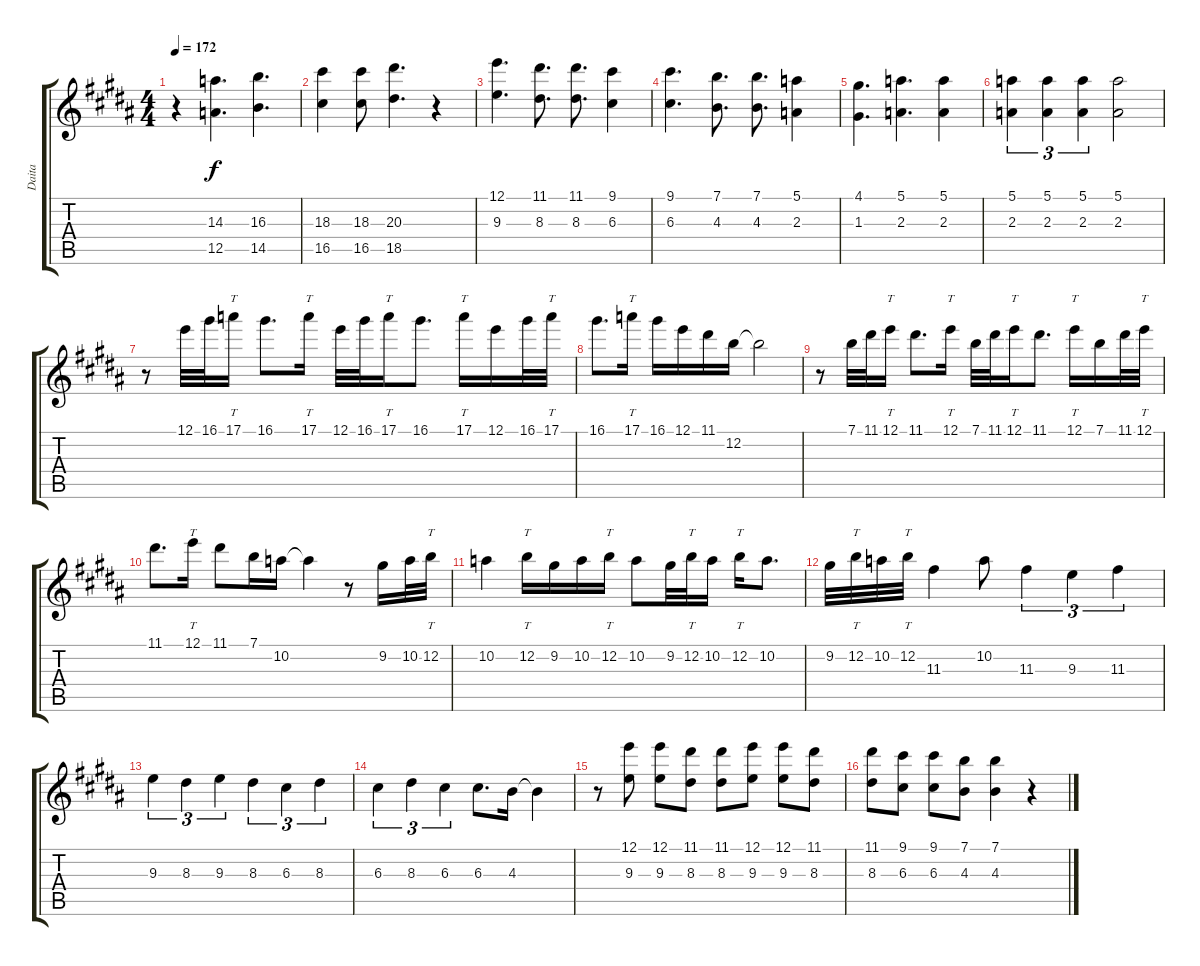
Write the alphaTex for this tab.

\track ("Daita" "Daita") {instrument distortionguitar}
\staff {score tabs}
\tuning (E4 B3 G3 D3 A2 E2) {hide}
\ts (4 4)
\tempo 172
\clef g2
\ks b
r.4{dy f} (14.3 12.5).4{d} (16.3 14.5).4{d} |
(18.3 16.5).4 (18.3 16.5).8 (20.3 18.5).4{d} r.4 |
(12.1 9.3).4{d} (11.1 8.3).8{d} (11.1 8.3).8{d} (9.1 6.3).4 |
(9.1 6.3).4{d} (7.1 4.3).8{d} (7.1 4.3).8{d} (5.1 2.3).4 |
(4.1 1.3).4{d} (5.1 2.3).4{d} (5.1 2.3).4 |
(5.1 2.3).4{tu (3 2)} (5.1 2.3).4{tu (3 2)} (5.1 2.3).4{tu (3 2)} (5.1 2.3).2 |
r.8 12.1.32 16.1.32 17.1.16{tt} 16.1.8{d} 17.1.16{tt} 12.1.32 16.1.32 17.1.16{tt} 16.1.8{d} 17.1.16{tt} 12.1.16 16.1.32 17.1.32{tt} |
16.1.8{d} 17.1.16{tt} 16.1.16 12.1.16 11.1.16 12.2.16 12.2{t}.2 |
r.8 7.1.32 11.1.32 12.1.16{tt} 11.1.8{d} 12.1.16{tt} 7.1.32 11.1.32 12.1.16{tt} 11.1.8{d} 12.1.16{tt} 7.1.16 11.1.32 12.1.32{tt} |
11.1.8{d} 12.1.16{tt} 11.1.8 7.1.16 10.2.16 10.2{t}.4 r.8 9.2.16 10.2.32 12.2.32{tt} |
10.2.4 12.2.16{tt} 9.2.16 10.2.16 12.2.16{tt} 10.2.8 9.2.32 12.2.32{tt} 10.2.16 12.2.16{tt} 10.2.8{d} |
9.2.32 12.2.32{tt} 10.2.32 12.2.32{tt} 11.3.4 10.2.8 11.3.4{tu (3 2)} 9.3.4{tu (3 2)} 11.3.4{tu (3 2)} |
9.3.4{tu (3 2)} 8.3.4{tu (3 2)} 9.3.4{tu (3 2)} 8.3.4{tu (3 2)} 6.3.4{tu (3 2)} 8.3.4{tu (3 2)} |
6.3.4{tu (3 2)} 8.3.4{tu (3 2)} 6.3.4{tu (3 2)} 6.3.8{d} 4.3.16 4.3{t}.4 |
r.8 (12.1 9.3).8 (12.1 9.3).8 (11.1 8.3).8 (11.1 8.3).8 (12.1 9.3).8 (12.1 9.3).8 (11.1 8.3).8 |
(11.1 8.3).8 (9.1 6.3).8 (9.1 6.3).8 (7.1 4.3).8 (7.1 4.3).4 r.4
